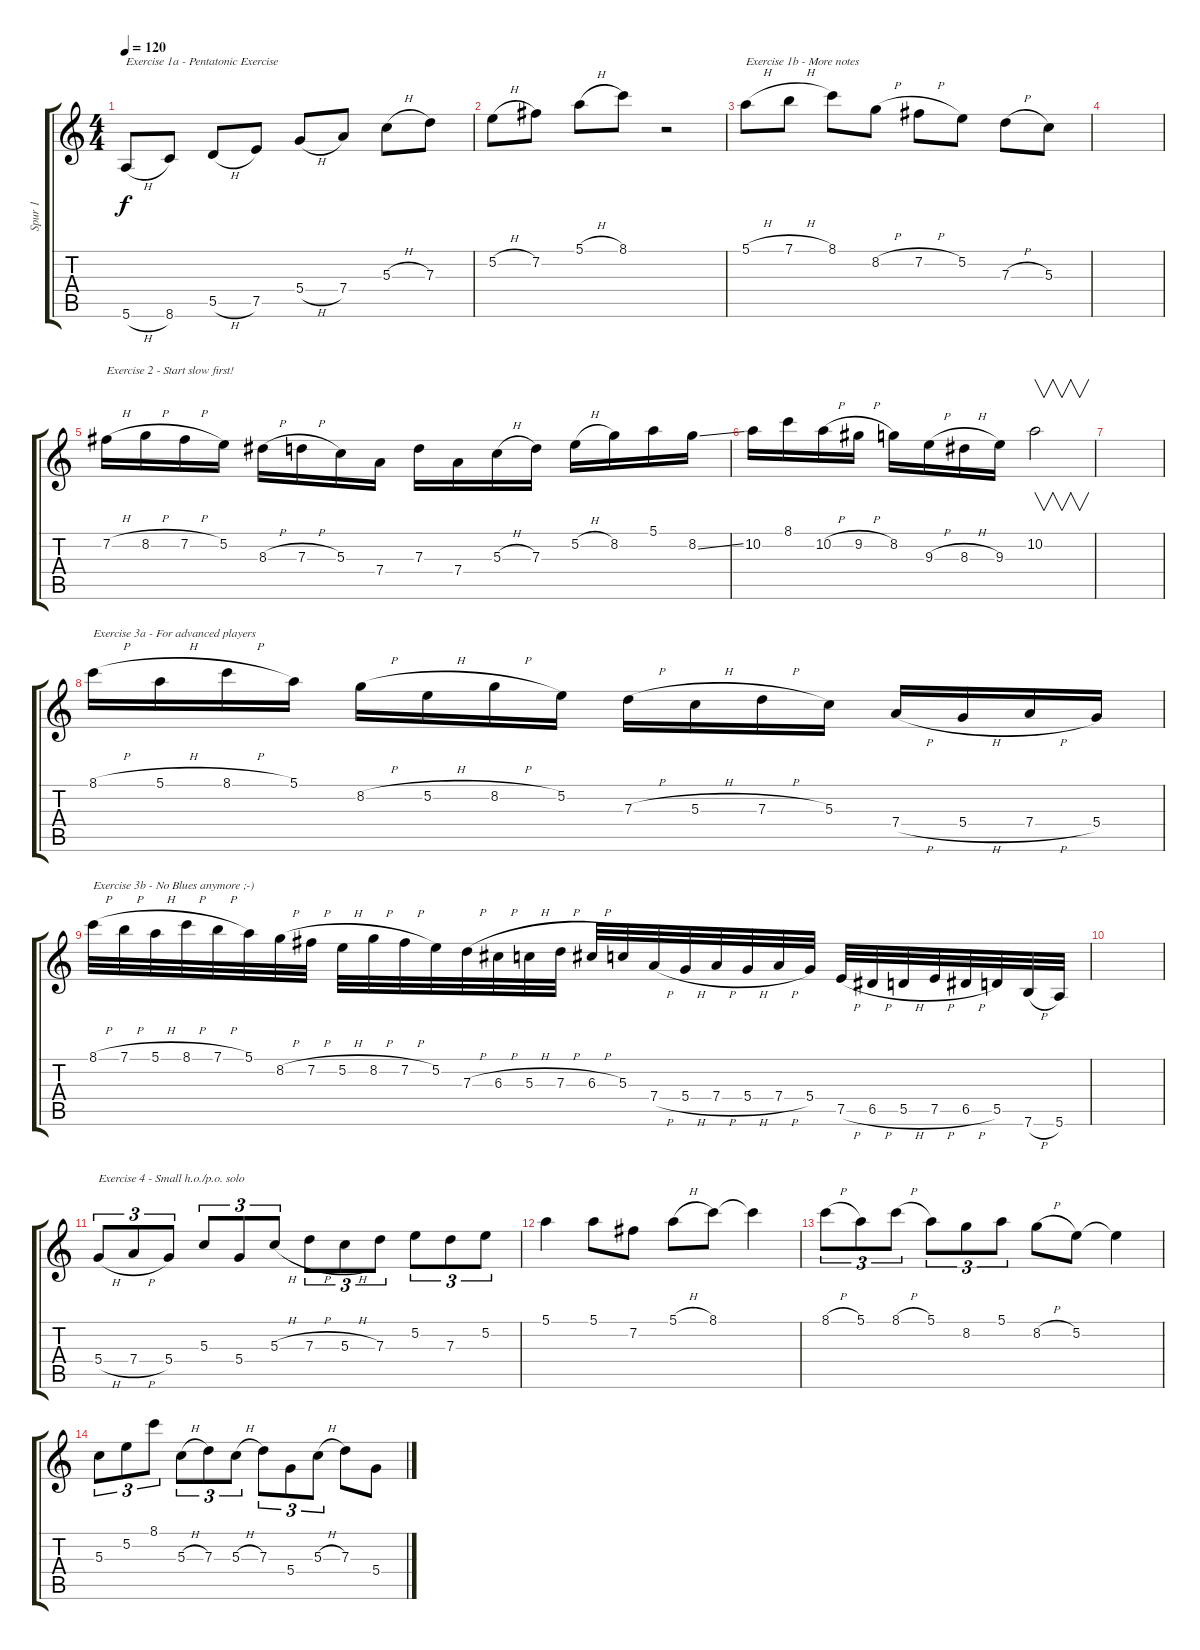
\track ("Spur 1" "Spur 1") {instrument distortionguitar}
\staff {score tabs}
\tuning (E4 B3 G3 D3 A2 E2) {hide}
\ts (4 4)
\tempo 120
\clef g2
\ks c
5.6{h}.8{txt "Exercise 1a - Pentatonic Exercise" dy f instrument distortionguitar} 8.6.8 5.5{h}.8 7.5.8 5.4{h}.8 7.4.8 5.3{h}.8 7.3.8 |
5.2{h}.8 7.2.8 5.1{h}.8 8.1.8 r.2 |
5.1{h}.8{txt "Exercise 1b - More notes"} 7.1{h}.8 8.1.8 8.2{h}.8 7.2{h}.8 5.2.8 7.3{h}.8 5.3.8 |
|
7.2{h}.16{txt "Exercise 2 - Start slow first!"} 8.2{h}.16 7.2{h}.16 5.2.16 8.3{h}.16 7.3{h}.16 5.3.16 7.4.16 7.3.16 7.4.16 5.3{h}.16 7.3.16 5.2{h}.16 8.2.16 5.1.16 8.2{ss}.16 |
10.2.16 8.1.16 10.2{h}.16 9.2{h}.16 8.2.16 9.3{h}.16 8.3{h}.16 9.3.16 10.2.2{v} |
|
8.1{h}.16{txt "Exercise 3a - For advanced players"} 5.1{h}.16 8.1{h}.16 5.1.16 8.2{h}.16 5.2{h}.16 8.2{h}.16 5.2.16 7.3{h}.16 5.3{h}.16 7.3{h}.16 5.3.16 7.4{h}.16 5.4{h}.16 7.4{h}.16 5.4.16 |
8.1{h}.32{txt "Exercise 3b - No Blues anymore ;-)"} 7.1{h}.32 5.1{h}.32 8.1{h}.32 7.1{h}.32 5.1.32 8.2{h}.32 7.2{h}.32 5.2{h}.32 8.2{h}.32 7.2{h}.32 5.2.32 7.3{h}.32 6.3{h}.32 5.3{h}.32 7.3{h}.32 6.3{h}.32 5.3.32 7.4{h}.32 5.4{h}.32 7.4{h}.32 5.4{h}.32 7.4{h}.32 5.4.32 7.5{h}.32 6.5{h}.32 5.5{h}.32 7.5{h}.32 6.5{h}.32 5.5.32 7.6{h}.32 5.6.32 |
|
5.4{h}.8{tu (3 2) txt "Exercise 4 - Small h.o./p.o. solo"} 7.4{h}.8{tu (3 2)} 5.4.8{tu (3 2)} 5.3.8{tu (3 2)} 5.4.8{tu (3 2)} 5.3{h}.8{tu (3 2)} 7.3{h}.8{tu (3 2)} 5.3{h}.8{tu (3 2)} 7.3.8{tu (3 2)} 5.2.8{tu (3 2)} 7.3.8{tu (3 2)} 5.2.8{tu (3 2)} |
5.1.4 5.1.8 7.2.8 5.1{h}.8 8.1.8 8.1{t}.4 |
8.1{h}.8{tu (3 2)} 5.1.8{tu (3 2)} 8.1{h}.8{tu (3 2)} 5.1.8{tu (3 2)} 8.2.8{tu (3 2)} 5.1.8{tu (3 2)} 8.2{h}.8 5.2.8 5.2{t}.4 |
5.3.8{tu (3 2)} 5.2.8{tu (3 2)} 8.1.8{tu (3 2)} 5.3{h}.8{tu (3 2)} 7.3.8{tu (3 2)} 5.3{h}.8{tu (3 2)} 7.3.8{tu (3 2)} 5.4.8{tu (3 2)} 5.3{h}.8{tu (3 2)} 7.3.8 5.4.8
